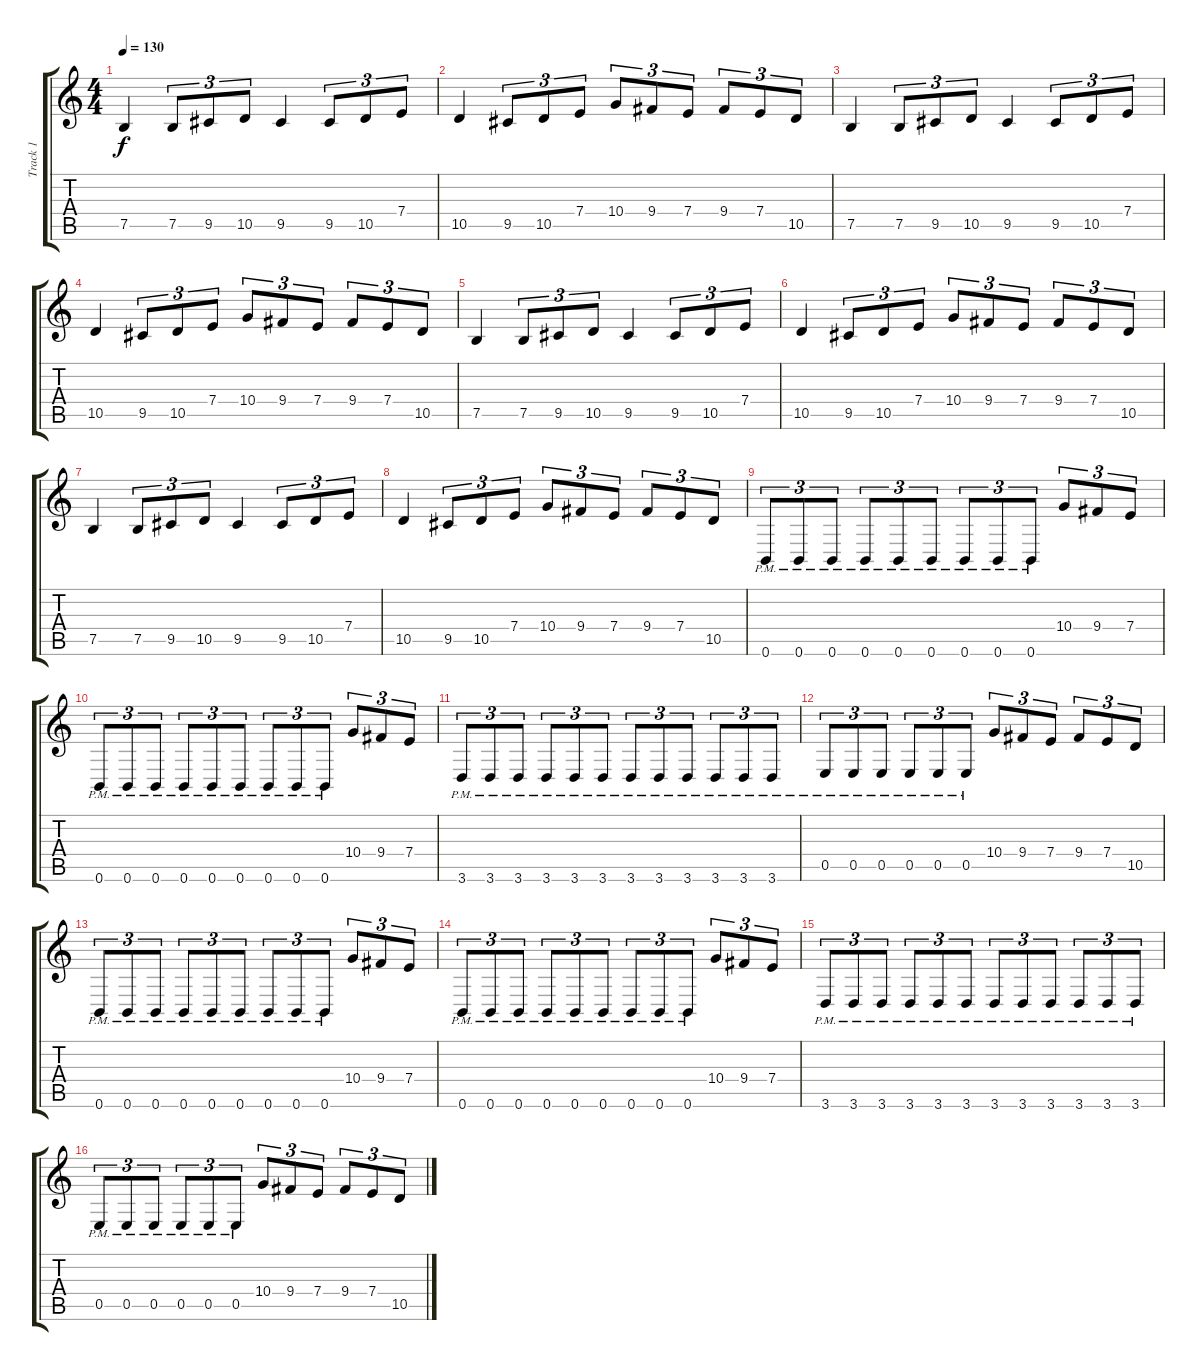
\track ("Track 1" "Track 1") {instrument distortionguitar}
\staff {score tabs}
\tuning (B3 Gb3 D3 A2 E2 B1) {hide}
\ts (4 4)
\tempo 130
\clef g2
\ks c
7.5.4{dy f} 7.5.8{tu (3 2)} 9.5.8{tu (3 2)} 10.5.8{tu (3 2)} 9.5.4 9.5.8{tu (3 2)} 10.5.8{tu (3 2)} 7.4.8{tu (3 2)} |
10.5.4 9.5.8{tu (3 2)} 10.5.8{tu (3 2)} 7.4.8{tu (3 2)} 10.4.8{tu (3 2)} 9.4.8{tu (3 2)} 7.4.8{tu (3 2)} 9.4.8{tu (3 2)} 7.4.8{tu (3 2)} 10.5.8{tu (3 2)} |
7.5.4 7.5.8{tu (3 2)} 9.5.8{tu (3 2)} 10.5.8{tu (3 2)} 9.5.4 9.5.8{tu (3 2)} 10.5.8{tu (3 2)} 7.4.8{tu (3 2)} |
10.5.4 9.5.8{tu (3 2)} 10.5.8{tu (3 2)} 7.4.8{tu (3 2)} 10.4.8{tu (3 2)} 9.4.8{tu (3 2)} 7.4.8{tu (3 2)} 9.4.8{tu (3 2)} 7.4.8{tu (3 2)} 10.5.8{tu (3 2)} |
7.5.4 7.5.8{tu (3 2)} 9.5.8{tu (3 2)} 10.5.8{tu (3 2)} 9.5.4 9.5.8{tu (3 2)} 10.5.8{tu (3 2)} 7.4.8{tu (3 2)} |
10.5.4 9.5.8{tu (3 2)} 10.5.8{tu (3 2)} 7.4.8{tu (3 2)} 10.4.8{tu (3 2)} 9.4.8{tu (3 2)} 7.4.8{tu (3 2)} 9.4.8{tu (3 2)} 7.4.8{tu (3 2)} 10.5.8{tu (3 2)} |
7.5.4 7.5.8{tu (3 2)} 9.5.8{tu (3 2)} 10.5.8{tu (3 2)} 9.5.4 9.5.8{tu (3 2)} 10.5.8{tu (3 2)} 7.4.8{tu (3 2)} |
10.5.4 9.5.8{tu (3 2)} 10.5.8{tu (3 2)} 7.4.8{tu (3 2)} 10.4.8{tu (3 2)} 9.4.8{tu (3 2)} 7.4.8{tu (3 2)} 9.4.8{tu (3 2)} 7.4.8{tu (3 2)} 10.5.8{tu (3 2)} |
0.6{pm}.8{tu (3 2)} 0.6{pm}.8{tu (3 2)} 0.6{pm}.8{tu (3 2)} 0.6{pm}.8{tu (3 2)} 0.6{pm}.8{tu (3 2)} 0.6{pm}.8{tu (3 2)} 0.6{pm}.8{tu (3 2)} 0.6{pm}.8{tu (3 2)} 0.6{pm}.8{tu (3 2)} 10.4.8{tu (3 2)} 9.4.8{tu (3 2)} 7.4.8{tu (3 2)} |
0.6{pm}.8{tu (3 2)} 0.6{pm}.8{tu (3 2)} 0.6{pm}.8{tu (3 2)} 0.6{pm}.8{tu (3 2)} 0.6{pm}.8{tu (3 2)} 0.6{pm}.8{tu (3 2)} 0.6{pm}.8{tu (3 2)} 0.6{pm}.8{tu (3 2)} 0.6{pm}.8{tu (3 2)} 10.4.8{tu (3 2)} 9.4.8{tu (3 2)} 7.4.8{tu (3 2)} |
3.6{pm}.8{tu (3 2)} 3.6{pm}.8{tu (3 2)} 3.6{pm}.8{tu (3 2)} 3.6{pm}.8{tu (3 2)} 3.6{pm}.8{tu (3 2)} 3.6{pm}.8{tu (3 2)} 3.6{pm}.8{tu (3 2)} 3.6{pm}.8{tu (3 2)} 3.6{pm}.8{tu (3 2)} 3.6{pm}.8{tu (3 2)} 3.6{pm}.8{tu (3 2)} 3.6{pm}.8{tu (3 2)} |
0.5{pm}.8{tu (3 2)} 0.5{pm}.8{tu (3 2)} 0.5{pm}.8{tu (3 2)} 0.5{pm}.8{tu (3 2)} 0.5{pm}.8{tu (3 2)} 0.5{pm}.8{tu (3 2)} 10.4.8{tu (3 2)} 9.4.8{tu (3 2)} 7.4.8{tu (3 2)} 9.4.8{tu (3 2)} 7.4.8{tu (3 2)} 10.5.8{tu (3 2)} |
0.6{pm}.8{tu (3 2)} 0.6{pm}.8{tu (3 2)} 0.6{pm}.8{tu (3 2)} 0.6{pm}.8{tu (3 2)} 0.6{pm}.8{tu (3 2)} 0.6{pm}.8{tu (3 2)} 0.6{pm}.8{tu (3 2)} 0.6{pm}.8{tu (3 2)} 0.6{pm}.8{tu (3 2)} 10.4.8{tu (3 2)} 9.4.8{tu (3 2)} 7.4.8{tu (3 2)} |
0.6{pm}.8{tu (3 2)} 0.6{pm}.8{tu (3 2)} 0.6{pm}.8{tu (3 2)} 0.6{pm}.8{tu (3 2)} 0.6{pm}.8{tu (3 2)} 0.6{pm}.8{tu (3 2)} 0.6{pm}.8{tu (3 2)} 0.6{pm}.8{tu (3 2)} 0.6{pm}.8{tu (3 2)} 10.4.8{tu (3 2)} 9.4.8{tu (3 2)} 7.4.8{tu (3 2)} |
3.6{pm}.8{tu (3 2)} 3.6{pm}.8{tu (3 2)} 3.6{pm}.8{tu (3 2)} 3.6{pm}.8{tu (3 2)} 3.6{pm}.8{tu (3 2)} 3.6{pm}.8{tu (3 2)} 3.6{pm}.8{tu (3 2)} 3.6{pm}.8{tu (3 2)} 3.6{pm}.8{tu (3 2)} 3.6{pm}.8{tu (3 2)} 3.6{pm}.8{tu (3 2)} 3.6{pm}.8{tu (3 2)} |
0.5{pm}.8{tu (3 2)} 0.5{pm}.8{tu (3 2)} 0.5{pm}.8{tu (3 2)} 0.5{pm}.8{tu (3 2)} 0.5{pm}.8{tu (3 2)} 0.5{pm}.8{tu (3 2)} 10.4.8{tu (3 2)} 9.4.8{tu (3 2)} 7.4.8{tu (3 2)} 9.4.8{tu (3 2)} 7.4.8{tu (3 2)} 10.5.8{tu (3 2)}
